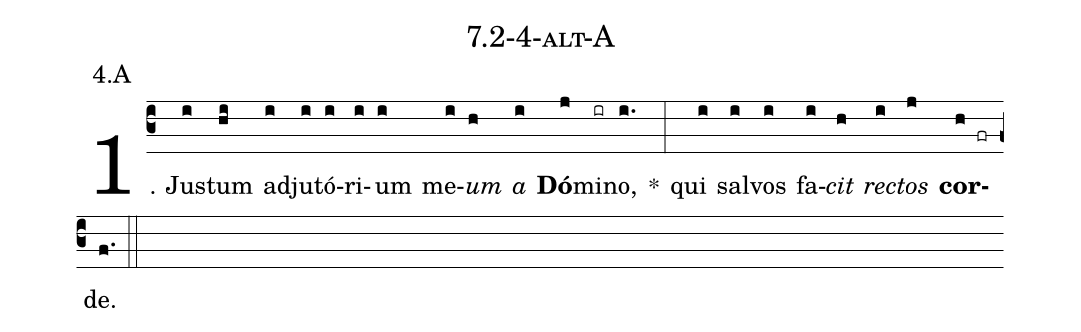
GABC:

name: 7.2-4-alt-A;
annotation: 4.A;
%%
(c3)1. Jus(i)tum(hi) ad(i)ju(i)tó(i)ri(i)um(i) me(i)<i>um</i>(h) <i>a</i>(i) <b>Dó</b>(j)mi(ir)no,(i.) *(:) qui(i) sal(i)vos(i) fa(i)<i>cit</i>(h) <i>rec</i>(i)<i>tos</i>(j) <b>cor</b>(h fr)de.(f.) (::)
